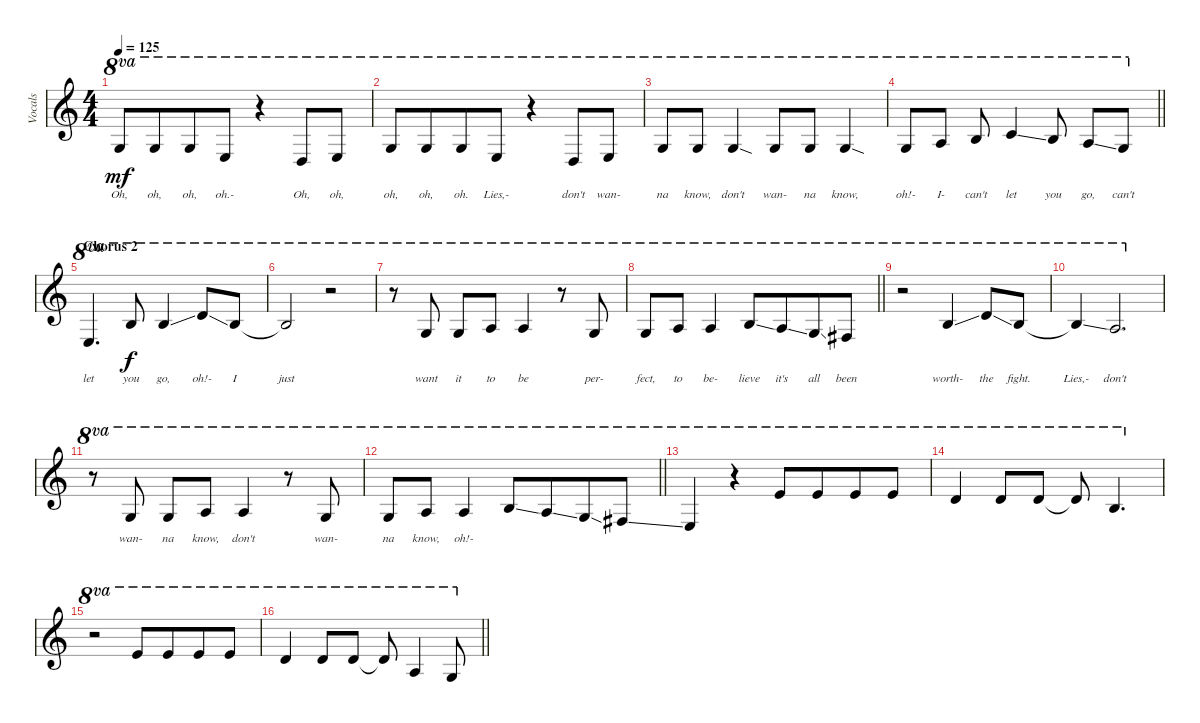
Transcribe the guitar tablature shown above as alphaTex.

\track ("Vocals" "Vocals") {instrument lead1square}
\staff {score}
\tuning (E4 B3 G3 D3 A2 E2) {hide}
\ts (4 4)
\tempo 125
\clef g2
\ks c
3.1.8{ot 8va lyrics (0 "Oh,") lyrics (1 "") lyrics (2 "") lyrics (3 "") lyrics (4 "") dy mf} 3.1.8{ot 8va lyrics (0 "oh,") lyrics (1 "") lyrics (2 "") lyrics (3 "") lyrics (4 "") beam merge} 3.1.8{ot 8va lyrics (0 "oh,") lyrics (1 "") lyrics (2 "") lyrics (3 "") lyrics (4 "")} 0.1.8{ot 8va lyrics (0 "oh.-") lyrics (1 "") lyrics (2 "") lyrics (3 "") lyrics (4 "")} r.4{ot 8va} 3.2.8{ot 8va lyrics (0 "Oh,") lyrics (1 "") lyrics (2 "") lyrics (3 "") lyrics (4 "")} 5.2.8{ot 8va lyrics (0 "oh,") lyrics (1 "") lyrics (2 "") lyrics (3 "") lyrics (4 "")} |
3.1.8{ot 8va lyrics (0 "oh,") lyrics (1 "") lyrics (2 "") lyrics (3 "") lyrics (4 "")} 3.1.8{ot 8va lyrics (0 "oh,") lyrics (1 "") lyrics (2 "") lyrics (3 "") lyrics (4 "") beam merge} 3.1.8{ot 8va lyrics (0 "oh.") lyrics (1 "") lyrics (2 "") lyrics (3 "") lyrics (4 "")} 0.1.8{ot 8va lyrics (0 "Lies,-") lyrics (1 "") lyrics (2 "") lyrics (3 "") lyrics (4 "")} r.4{ot 8va} 3.2.8{ot 8va lyrics (0 "don't") lyrics (1 "") lyrics (2 "") lyrics (3 "") lyrics (4 "")} 5.2.8{ot 8va lyrics (0 "wan-") lyrics (1 "") lyrics (2 "") lyrics (3 "") lyrics (4 "")} |
3.1.8{ot 8va lyrics (0 "na") lyrics (1 "") lyrics (2 "") lyrics (3 "") lyrics (4 "")} 3.1.8{ot 8va lyrics (0 "know,") lyrics (1 "") lyrics (2 "") lyrics (3 "") lyrics (4 "")} 3.1{sod}.4{ot 8va lyrics (0 "don't") lyrics (1 "") lyrics (2 "") lyrics (3 "") lyrics (4 "")} 3.1.8{ot 8va lyrics (0 "wan-") lyrics (1 "") lyrics (2 "") lyrics (3 "") lyrics (4 "")} 3.1.8{ot 8va lyrics (0 "na") lyrics (1 "") lyrics (2 "") lyrics (3 "") lyrics (4 "")} 3.1{sod}.4{ot 8va lyrics (0 "know,") lyrics (1 "") lyrics (2 "") lyrics (3 "") lyrics (4 "")} |
\barLineRight lightlight
3.1.8{ot 8va lyrics (0 "oh!-") lyrics (1 "") lyrics (2 "") lyrics (3 "") lyrics (4 "")} 5.1.8{ot 8va lyrics (0 "I-") lyrics (1 "") lyrics (2 "") lyrics (3 "") lyrics (4 "")} 7.1.8{ot 8va lyrics (0 "can't") lyrics (1 "") lyrics (2 "") lyrics (3 "") lyrics (4 "")} 8.1{ss}.4{ot 8va lyrics (0 "let") lyrics (1 "") lyrics (2 "") lyrics (3 "") lyrics (4 "")} 7.1.8{ot 8va lyrics (0 "you") lyrics (1 "") lyrics (2 "") lyrics (3 "") lyrics (4 "")} 5.1{ss}.8{ot 8va lyrics (0 "go,") lyrics (1 "") lyrics (2 "") lyrics (3 "") lyrics (4 "")} 3.1.8{ot 8va lyrics (0 "can't") lyrics (1 "") lyrics (2 "") lyrics (3 "") lyrics (4 "")} |
\section ("" "Chorus 2")
5.2.4{d ot 8va lyrics (0 "let") lyrics (1 "") lyrics (2 "") lyrics (3 "") lyrics (4 "")} 7.1.8{ot 8va lyrics (0 "you") lyrics (1 "") lyrics (2 "") lyrics (3 "") lyrics (4 "") dy f} 7.1{ss}.4{ot 8va lyrics (0 "go,") lyrics (1 "") lyrics (2 "") lyrics (3 "") lyrics (4 "")} 10.1{ss}.8{ot 8va lyrics (0 "oh!-") lyrics (1 "") lyrics (2 "") lyrics (3 "") lyrics (4 "")} 7.1.8{ot 8va lyrics (0 "I") lyrics (1 "") lyrics (2 "") lyrics (3 "") lyrics (4 "")} |
7.1{t}.2{ot 8va lyrics (0 "just") lyrics (1 "") lyrics (2 "") lyrics (3 "") lyrics (4 "")} r.2{ot 8va} |
r.8{ot 8va} 3.1.8{ot 8va lyrics (0 "want") lyrics (1 "") lyrics (2 "") lyrics (3 "") lyrics (4 "")} 3.1.8{ot 8va lyrics (0 "it") lyrics (1 "") lyrics (2 "") lyrics (3 "") lyrics (4 "")} 5.1.8{ot 8va lyrics (0 "to") lyrics (1 "") lyrics (2 "") lyrics (3 "") lyrics (4 "")} 5.1.4{ot 8va lyrics (0 "be") lyrics (1 "") lyrics (2 "") lyrics (3 "") lyrics (4 "")} r.8{ot 8va} 3.1.8{ot 8va lyrics (0 "per-") lyrics (1 "") lyrics (2 "") lyrics (3 "") lyrics (4 "")} |
\barLineRight lightlight
3.1.8{ot 8va lyrics (0 "fect,") lyrics (1 "") lyrics (2 "") lyrics (3 "") lyrics (4 "")} 5.1.8{ot 8va lyrics (0 "to") lyrics (1 "") lyrics (2 "") lyrics (3 "") lyrics (4 "")} 5.1.4{ot 8va lyrics (0 "be-") lyrics (1 "") lyrics (2 "") lyrics (3 "") lyrics (4 "")} 7.1{ss}.8{ot 8va lyrics (0 "lieve") lyrics (1 "") lyrics (2 "") lyrics (3 "") lyrics (4 "")} 5.1{ss}.8{ot 8va lyrics (0 "it's") lyrics (1 "") lyrics (2 "") lyrics (3 "") lyrics (4 "") beam merge} 3.1{ss}.8{ot 8va lyrics (0 "all") lyrics (1 "") lyrics (2 "") lyrics (3 "") lyrics (4 "")} 2.1.8{ot 8va lyrics (0 "been") lyrics (1 "") lyrics (2 "") lyrics (3 "") lyrics (4 "")} |
r.2{ot 8va} 7.1{ss}.4{ot 8va lyrics (0 "worth-") lyrics (1 "") lyrics (2 "") lyrics (3 "") lyrics (4 "")} 10.1{ss}.8{ot 8va lyrics (0 "the") lyrics (1 "") lyrics (2 "") lyrics (3 "") lyrics (4 "")} 7.1.8{ot 8va lyrics (0 "fight.") lyrics (1 "") lyrics (2 "") lyrics (3 "") lyrics (4 "")} |
7.1{ss t}.4{ot 8va lyrics (0 "Lies,-") lyrics (1 "") lyrics (2 "") lyrics (3 "") lyrics (4 "")} 5.1.2{d ot 8va lyrics (0 "don't") lyrics (1 "") lyrics (2 "") lyrics (3 "") lyrics (4 "")} |
r.8{ot 8va} 3.1.8{ot 8va lyrics (0 "wan-") lyrics (1 "") lyrics (2 "") lyrics (3 "") lyrics (4 "")} 3.1.8{ot 8va lyrics (0 "na") lyrics (1 "") lyrics (2 "") lyrics (3 "") lyrics (4 "")} 5.1.8{ot 8va lyrics (0 "know,") lyrics (1 "") lyrics (2 "") lyrics (3 "") lyrics (4 "")} 5.1.4{ot 8va lyrics (0 "don't") lyrics (1 "") lyrics (2 "") lyrics (3 "") lyrics (4 "")} r.8{ot 8va} 3.1.8{ot 8va lyrics (0 "wan-") lyrics (1 "") lyrics (2 "") lyrics (3 "") lyrics (4 "")} |
\barLineRight lightlight
3.1.8{ot 8va lyrics (0 "na") lyrics (1 "") lyrics (2 "") lyrics (3 "") lyrics (4 "")} 5.1.8{ot 8va lyrics (0 "know,") lyrics (1 "") lyrics (2 "") lyrics (3 "") lyrics (4 "")} 5.1.4{ot 8va lyrics (0 "oh!-") lyrics (1 "") lyrics (2 "") lyrics (3 "") lyrics (4 "")} 7.1{ss}.8{ot 8va} 5.1{ss}.8{ot 8va beam merge} 3.1{ss}.8{ot 8va} 2.1{ss}.8{ot 8va} |
\section ("" "")
0.1.4{ot 8va} r.4{ot 8va} 12.1.8{ot 8va} 12.1.8{ot 8va beam merge} 12.1.8{ot 8va} 12.1.8{ot 8va} |
10.1.4{ot 8va} 10.1.8{ot 8va} 10.1.8{ot 8va} 10.1{t}.8{ot 8va} 7.1.4{d ot 8va} |
r.2{ot 8va} 12.1.8{ot 8va} 12.1.8{ot 8va beam merge} 12.1.8{ot 8va} 12.1.8{ot 8va} |
\barLineRight lightlight
10.1.4{ot 8va} 10.1.8{ot 8va} 10.1.8{ot 8va} 10.1{t}.8{ot 8va} 5.1.4{ot 8va} 3.1.8{ot 8va}
